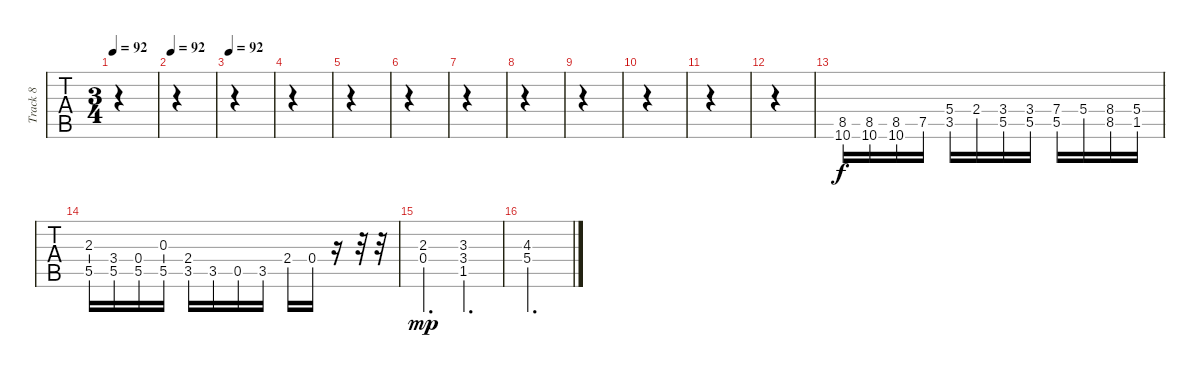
\track ("Track 8" "Track 8") {instrument flute}
\staff {tabs}
\tuning (E4 B3 G3 D3 A2 E2) {hide}
\ts (3 4)
\tempo 92
\clef g2
\ks c
|
\tempo 92
|
\tempo 92
|
|
|
|
|
|
|
|
|
|
(8.5 10.6).16{dy f instrument stringensemble1} (8.5 10.6).16 (8.5 10.6).16 7.5.16 (5.4 3.5).16 2.4.16 (3.4 5.5).16 (3.4 5.5).16 (7.4 5.5).16 5.4.16 (8.4 8.5).16 (5.4 1.5).16 |
(2.3 5.5).16 (3.4 5.5).16 (0.4 5.5).16 (0.3 5.5).16 (2.4 3.5).16 3.5.16 0.5.16 3.5.16 2.4.16 0.4.16 r.16 r.32 r.32 |
(2.3 0.4).4{d dy mp} (3.3 3.4 1.5).4{d} |
(4.3 5.4).2{d}
